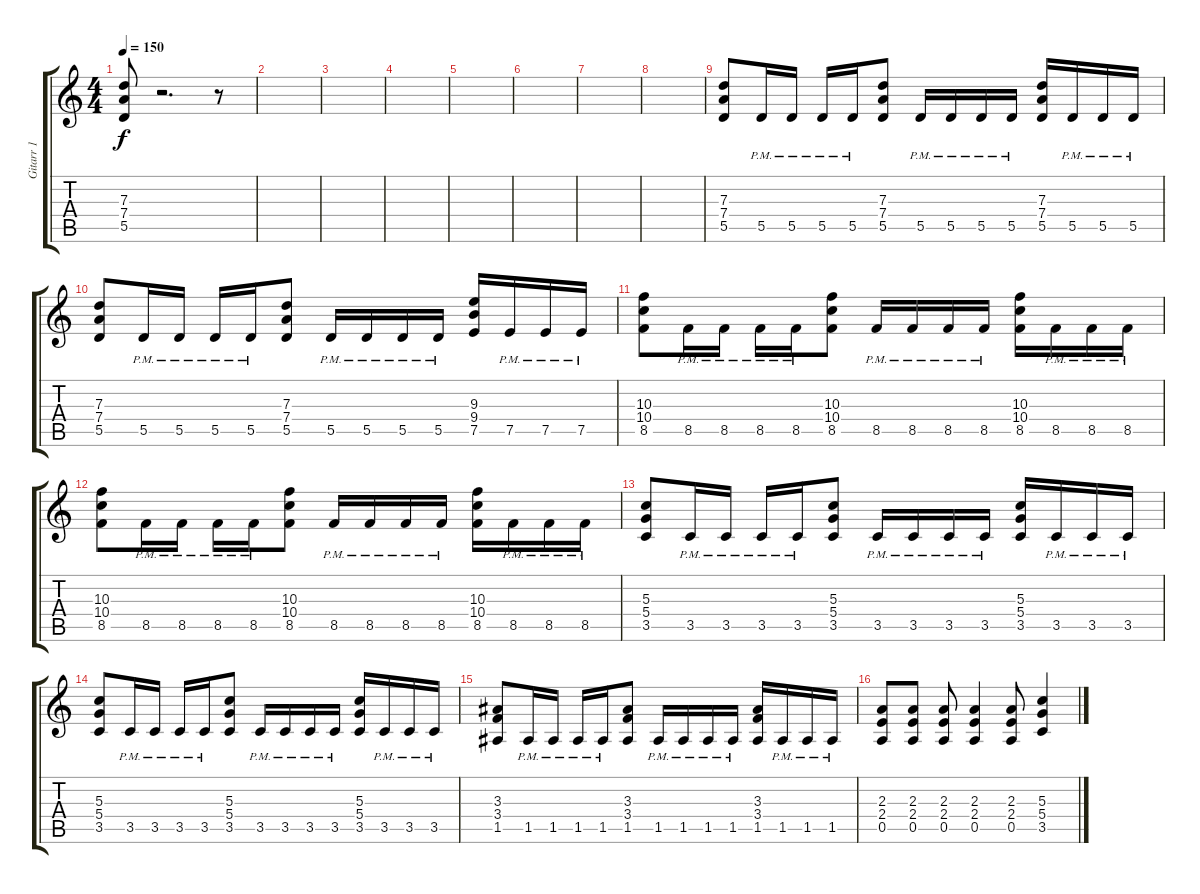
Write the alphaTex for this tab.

\track ("Gitarr 1" "Gitarr 1") {instrument overdrivenguitar}
\staff {score tabs}
\tuning (E4 B3 G3 D3 A2 E2) {hide}
\ts (4 4)
\tempo 150
\clef g2
\ks c
(7.3 7.4 5.5).8{dy f} r.2{d} r.8 |
|
|
|
|
|
|
|
(7.3 7.4 5.5).8 5.5{pm}.16 5.5{pm}.16 5.5{pm}.16 5.5{pm}.16 (7.3 7.4 5.5).8 5.5{pm}.16 5.5{pm}.16 5.5{pm}.16 5.5{pm}.16 (7.3 7.4 5.5).16 5.5{pm}.16 5.5{pm}.16 5.5{pm}.16 |
(7.3 7.4 5.5).8 5.5{pm}.16 5.5{pm}.16 5.5{pm}.16 5.5{pm}.16 (7.3 7.4 5.5).8 5.5{pm}.16 5.5{pm}.16 5.5{pm}.16 5.5{pm}.16 (9.3 9.4 7.5).16 7.5{pm}.16 7.5{pm}.16 7.5{pm}.16 |
(10.3 10.4 8.5).8 8.5{pm}.16 8.5{pm}.16 8.5{pm}.16 8.5{pm}.16 (10.3 10.4 8.5).8 8.5{pm}.16 8.5{pm}.16 8.5{pm}.16 8.5{pm}.16 (10.3 10.4 8.5).16 8.5{pm}.16 8.5{pm}.16 8.5{pm}.16 |
(10.3 10.4 8.5).8 8.5{pm}.16 8.5{pm}.16 8.5{pm}.16 8.5{pm}.16 (10.3 10.4 8.5).8 8.5{pm}.16 8.5{pm}.16 8.5{pm}.16 8.5{pm}.16 (10.3 10.4 8.5).16 8.5{pm}.16 8.5{pm}.16 8.5{pm}.16 |
(5.3 5.4 3.5).8 3.5{pm}.16 3.5{pm}.16 3.5{pm}.16 3.5{pm}.16 (5.3 5.4 3.5).8 3.5{pm}.16 3.5{pm}.16 3.5{pm}.16 3.5{pm}.16 (5.3 5.4 3.5).16 3.5{pm}.16 3.5{pm}.16 3.5{pm}.16 |
(5.3 5.4 3.5).8 3.5{pm}.16 3.5{pm}.16 3.5{pm}.16 3.5{pm}.16 (5.3 5.4 3.5).8 3.5{pm}.16 3.5{pm}.16 3.5{pm}.16 3.5{pm}.16 (5.3 5.4 3.5).16 3.5{pm}.16 3.5{pm}.16 3.5{pm}.16 |
(3.3 3.4 1.5).8 1.5{pm}.16 1.5{pm}.16 1.5{pm}.16 1.5{pm}.16 (3.3 3.4 1.5).8 1.5{pm}.16 1.5{pm}.16 1.5{pm}.16 1.5{pm}.16 (3.3 3.4 1.5).16 1.5{pm}.16 1.5{pm}.16 1.5{pm}.16 |
(2.3 2.4 0.5).8 (2.3 2.4 0.5).8 (2.3 2.4 0.5).8 (2.3 2.4 0.5).4 (2.3 2.4 0.5).8 (5.3 5.4 3.5).4
